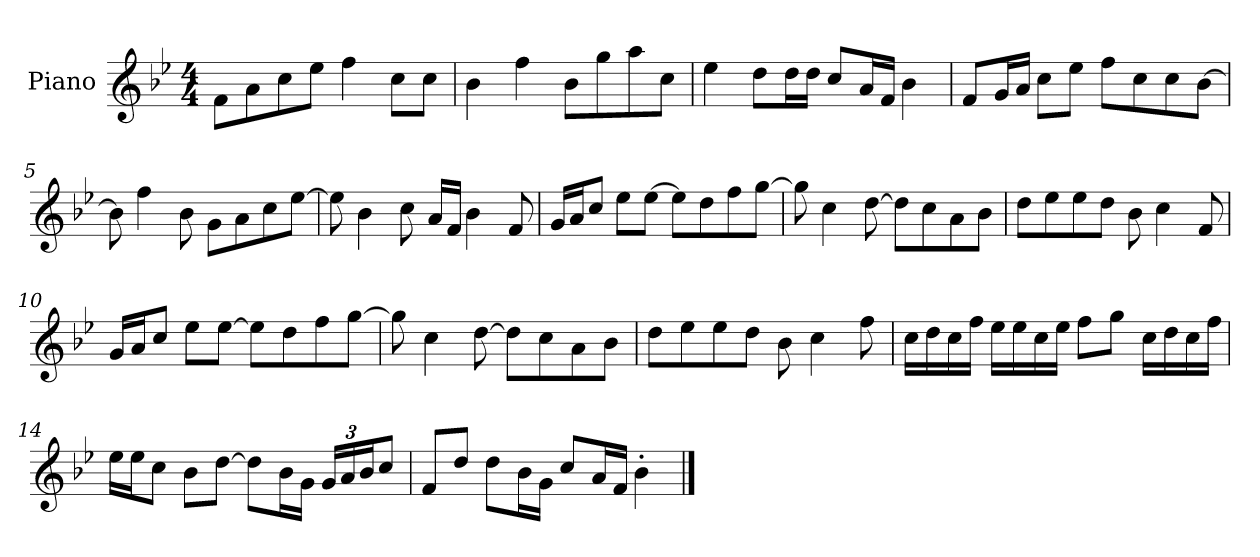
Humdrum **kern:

**kern
*part1
*staff1
*I"Piano
*I'P-no
*clefG2
*k[b-e-]
*M4/4
*MM90
=1
8f\L
8a\
8cc\
8ee-\J
4ff\
8cc\L
8cc\J
=2
4b-\
4ff\
8b-\L
8gg\
8aa\
8cc\J
=3
4ee-\
8dd\L
16dd\L
16dd\JJ
8cc/L
16a/L
16f/JJ
4b-\
=4
8f/L
16g/L
16a/JJ
8cc\L
8ee-\J
8ff\L
8cc\
8cc\
[8b-\J
=5
8b-\]
4ff\
8b-\
8g\L
8a\
8cc\
[8ee-\J
!!LO:LB:g=z
=6
8ee-\]
4b-\
8cc\
16a/LL
16f/JJ
4b-\
8f/
=7
16g/LL
16a/J
8cc/J
8ee-\L
[8ee-\J
8ee-\L]
8dd\
8ff\
[8gg\J
=8
8gg\]
4cc\
[8dd\
8dd\L]
8cc\
8a\
8b-\J
=9
8dd\L
8ee-\
8ee-\
8dd\J
8b-\
4cc\
8f/
=10
16g/LL
16a/J
8cc/J
8ee-\L
[8ee-\J
8ee-\L]
8dd\
8ff\
[8gg\J
!!LO:LB:g=z
=11
8gg\]
4cc\
[8dd\
8dd\L]
8cc\
8a\
8b-\J
=12
8dd\L
8ee-\
8ee-\
8dd\J
8b-\
4cc\
8ff\
=13
16cc\LL
16dd\
16cc\
16ff\JJ
16ee-\LL
16ee-\
16cc\
16ee-\JJ
8ff\L
8gg\J
16cc\LL
16dd\
16cc\
16ff\JJ
=14
16ee-\LL
16ee-\J
8cc\J
8b-\L
[8dd\J
8dd\L]
16b-\L
16g\JJ
*Xbrackettup
24g/LL
24a/
24b-/J
8cc/J
!!LO:LB:g=z
=15
8f/L
8dd/J
8dd\L
16b-\L
16g\JJ
8cc/L
16a/L
16f/JJ
4b-'\
==
*-
